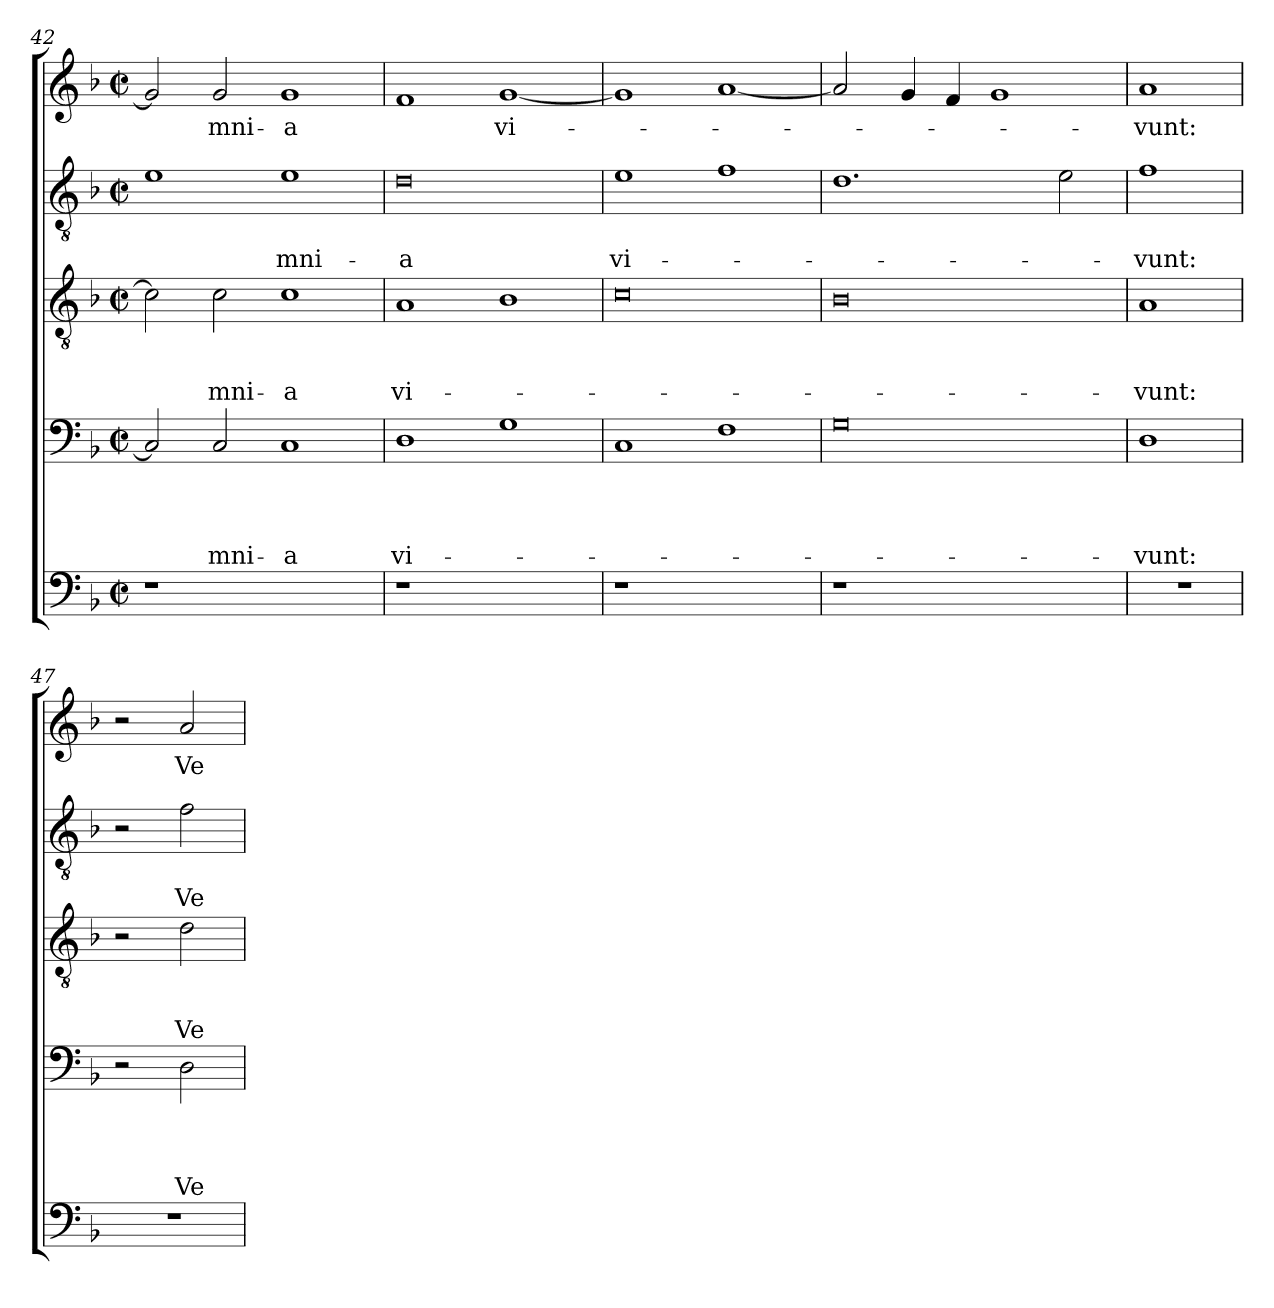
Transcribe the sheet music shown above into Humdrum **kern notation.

**kern	**kern	**text	**text	**text	**text	**kern	**text	**text	**text	**kern	**text	**text	**kern	**text
*part5	*part4	*part4	*part4	*part4	*part4	*part3	*part3	*part3	*part3	*part2	*part2	*part2	*part1	*part1
*staff5	*staff4	*staff4	*staff4	*staff4	*staff4	*staff3	*staff3	*staff3	*staff3	*staff2	*staff2	*staff2	*staff1	*staff1
*clefF4	*clefF4	*	*	*	*	*clefGv2	*	*	*	*clefGv2	*	*	*clefG2	*
*k[b-]	*k[b-]	*	*	*	*	*k[b-]	*	*	*	*k[b-]	*	*	*k[b-]	*
*F:	*F:	*	*	*	*	*F:	*	*	*	*F:	*	*	*F:	*
*M2/2	*M2/2	*	*	*	*	*M2/2	*	*	*	*M2/2	*	*	*M2/2	*
*met(c|)	*met(c|)	*	*	*	*	*met(c|)	*	*	*	*met(c|)	*	*	*met(c|)	*
=42	=42	=42	=42	=42	=42	=42	=42	=42	=42	=42	=42	=42	=42	=42
1r	2C/]	.	.	.	.	2c\]	.	.	.	1e	.	.	2g/]	.
.	2C/	.	.	.	-mni-	2c\	.	.	-mni-	.	.	.	2g/	-mni-
1ryy	1C	.	.	.	-a	1c	.	.	-a	1e	.	-mni-	1g	-a
=43	=43	=43	=43	=43	=43	=43	=43	=43	=43	=43	=43	=43	=43	=43
1r	1D	.	.	.	vi-	1A	.	.	vi-	0d	.	-a	1f	.
1ryy	1G	.	.	.	.	1B-	.	.	.	.	.	.	[1g	vi-
=44	=44	=44	=44	=44	=44	=44	=44	=44	=44	=44	=44	=44	=44	=44
1r	1C	.	.	.	.	0c	.	.	.	1e	.	vi-	1g]	.
1ryy	1F	.	.	.	.	.	.	.	.	1f	.	.	[1a	.
=45	=45	=45	=45	=45	=45	=45	=45	=45	=45	=45	=45	=45	=45	=45
1r	0G	.	.	.	.	0B-	.	.	.	1.d	.	.	2a/]	.
.	.	.	.	.	.	.	.	.	.	.	.	.	4g/	.
.	.	.	.	.	.	.	.	.	.	.	.	.	4f/	.
1ryy	.	.	.	.	.	.	.	.	.	.	.	.	1g	.
.	.	.	.	.	.	.	.	.	.	2e\	.	.	.	.
!!LO:LB:g=z
=46	=46	=46	=46	=46	=46	=46	=46	=46	=46	=46	=46	=46	=46	=46
1r	1D	.	.	.	-vunt:	1A	.	.	-vunt:	1f	.	-vunt:	1a	-vunt:
=47!	=47!	=47!	=47!	=47!	=47!	=47!	=47!	=47!	=47!	=47!	=47!	=47!	=47!	=47!
1r	2r	.	.	.	.	2r	.	.	.	2r	.	.	2r	.
.	2D\	.	.	.	Ve-	2d\	.	.	Ve-	2f\	.	Ve-	2a/	Ve-
=	=	=	=	=	=	=	=	=	=	=	=	=	=	=
*-	*-	*-	*-	*-	*-	*-	*-	*-	*-	*-	*-	*-	*-	*-
